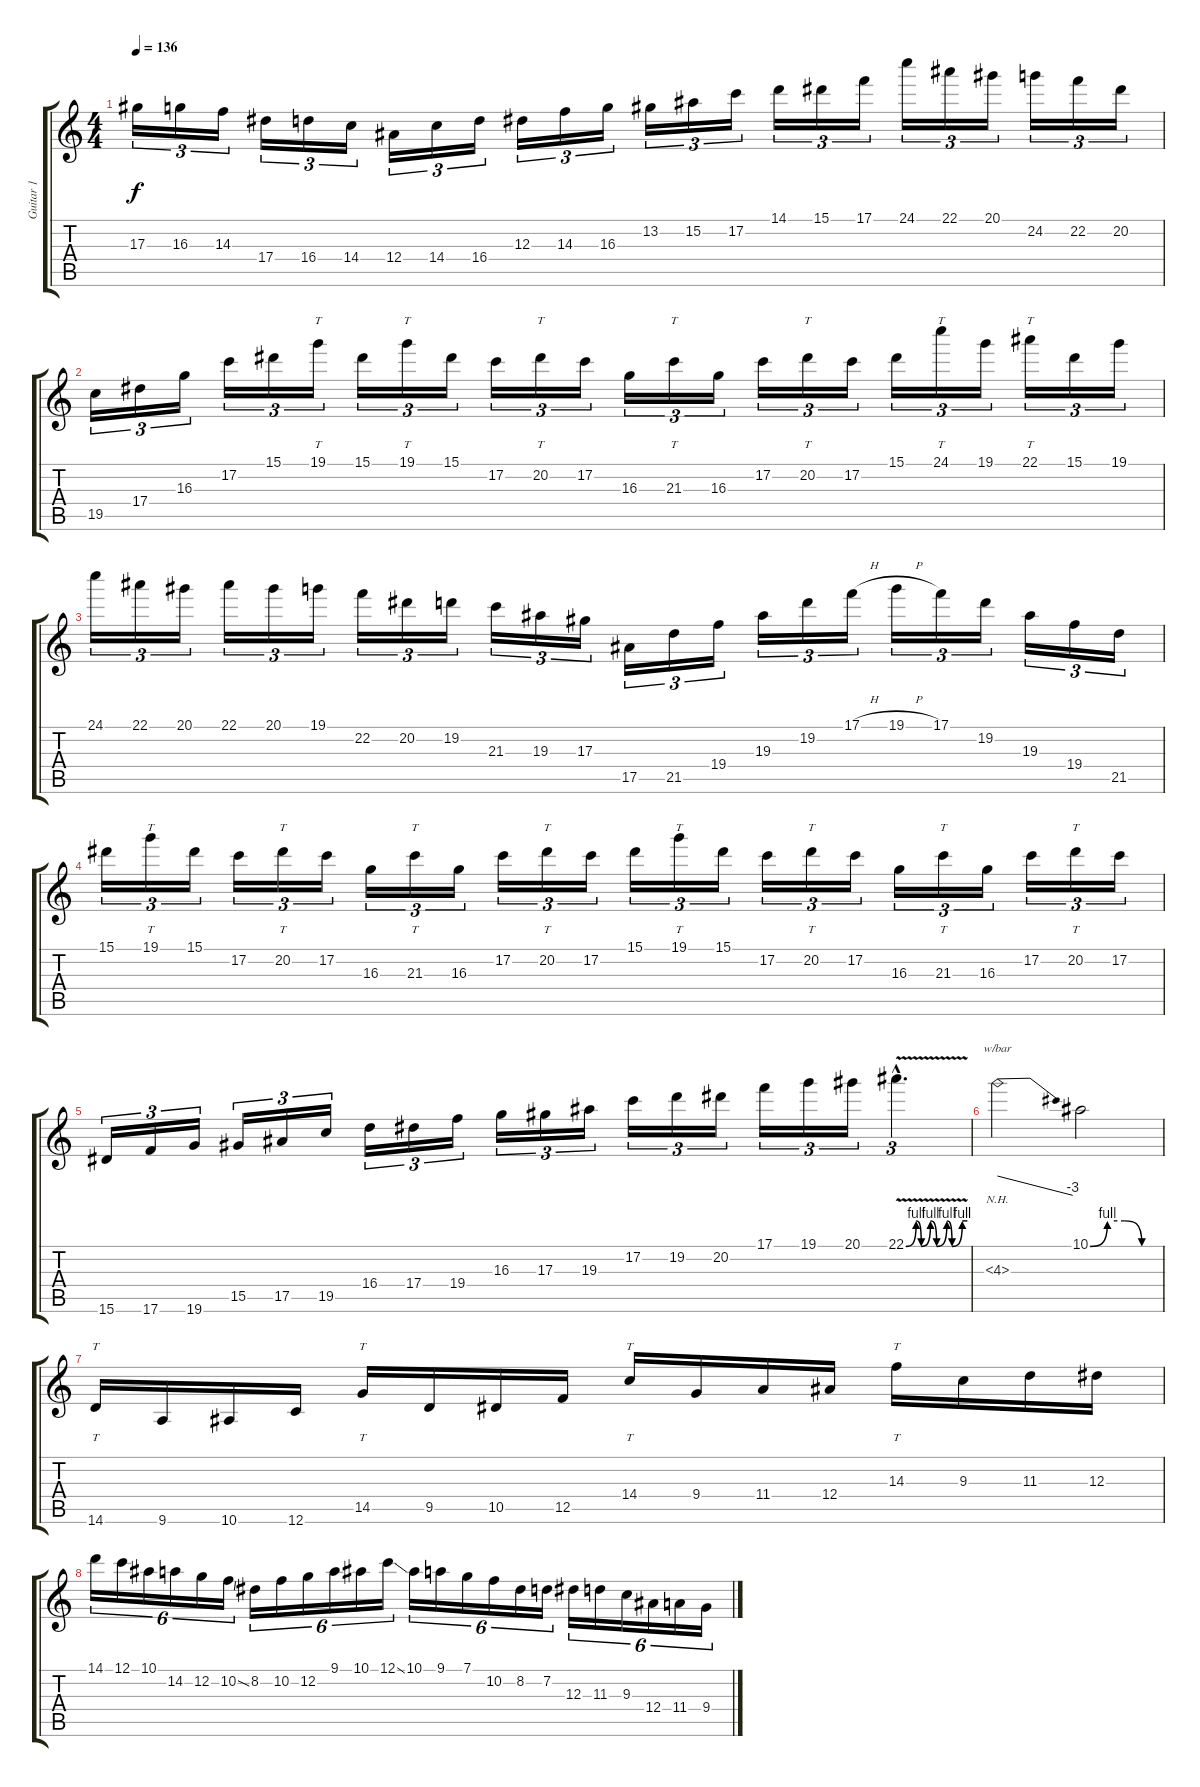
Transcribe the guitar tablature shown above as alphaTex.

\track ("Guitar 1" "Guitar 1") {instrument overdrivenguitar}
\staff {score tabs}
\tuning (C4 G3 Eb3 Bb2 F2 C2) {hide}
\ts (4 4)
\tempo 136
\clef g2
\ks c
17.3.16{tu (3 2) dy f} 16.3.16{tu (3 2)} 14.3.16{tu (3 2)} 17.4.16{tu (3 2)} 16.4.16{tu (3 2)} 14.4.16{tu (3 2)} 12.4.16{tu (3 2)} 14.4.16{tu (3 2)} 16.4.16{tu (3 2)} 12.3.16{tu (3 2)} 14.3.16{tu (3 2)} 16.3.16{tu (3 2)} 13.2.16{tu (3 2)} 15.2.16{tu (3 2)} 17.2.16{tu (3 2)} 14.1.16{tu (3 2)} 15.1.16{tu (3 2)} 17.1.16{tu (3 2)} 24.1.16{tu (3 2)} 22.1.16{tu (3 2)} 20.1.16{tu (3 2)} 24.2.16{tu (3 2)} 22.2.16{tu (3 2)} 20.2.16{tu (3 2)} |
19.5.16{tu (3 2)} 17.4.16{tu (3 2)} 16.3.16{tu (3 2)} 17.2.16{tu (3 2)} 15.1.16{tu (3 2)} 19.1.16{tt tu (3 2)} 15.1.16{tu (3 2)} 19.1.16{tt tu (3 2)} 15.1.16{tu (3 2)} 17.2.16{tu (3 2)} 20.2.16{tt tu (3 2)} 17.2.16{tu (3 2)} 16.3.16{tu (3 2)} 21.3.16{tt tu (3 2)} 16.3.16{tu (3 2)} 17.2.16{tu (3 2)} 20.2.16{tt tu (3 2)} 17.2.16{tu (3 2)} 15.1.16{tu (3 2)} 24.1.16{tt tu (3 2)} 19.1.16{tu (3 2)} 22.1.16{tt tu (3 2)} 15.1.16{tu (3 2)} 19.1.16{tu (3 2)} |
24.1.16{tu (3 2)} 22.1.16{tu (3 2)} 20.1.16{tu (3 2)} 22.1.16{tu (3 2)} 20.1.16{tu (3 2)} 19.1.16{tu (3 2)} 22.2.16{tu (3 2)} 20.2.16{tu (3 2)} 19.2.16{tu (3 2)} 21.3.16{tu (3 2)} 19.3.16{tu (3 2)} 17.3.16{tu (3 2)} 17.5.16{tu (3 2)} 21.5.16{tu (3 2)} 19.4.16{tu (3 2)} 19.3.16{tu (3 2)} 19.2.16{tu (3 2)} 17.1{h}.16{tu (3 2)} 19.1{h}.16{tu (3 2)} 17.1.16{tu (3 2)} 19.2.16{tu (3 2)} 19.3.16{tu (3 2)} 19.4.16{tu (3 2)} 21.5.16{tu (3 2)} |
15.1.16{tu (3 2)} 19.1.16{tt tu (3 2)} 15.1.16{tu (3 2)} 17.2.16{tu (3 2)} 20.2.16{tt tu (3 2)} 17.2.16{tu (3 2)} 16.3.16{tu (3 2)} 21.3.16{tt tu (3 2)} 16.3.16{tu (3 2)} 17.2.16{tu (3 2)} 20.2.16{tt tu (3 2)} 17.2.16{tu (3 2)} 15.1.16{tu (3 2)} 19.1.16{tt tu (3 2)} 15.1.16{tu (3 2)} 17.2.16{tu (3 2)} 20.2.16{tt tu (3 2)} 17.2.16{tu (3 2)} 16.3.16{tu (3 2)} 21.3.16{tt tu (3 2)} 16.3.16{tu (3 2)} 17.2.16{tu (3 2)} 20.2.16{tt tu (3 2)} 17.2.16{tu (3 2)} |
15.6.16{tu (3 2)} 17.6.16{tu (3 2)} 19.6.16{tu (3 2)} 15.5.16{tu (3 2)} 17.5.16{tu (3 2)} 19.5.16{tu (3 2)} 16.4.16{tu (3 2)} 17.4.16{tu (3 2)} 19.4.16{tu (3 2)} 16.3.16{tu (3 2)} 17.3.16{tu (3 2)} 19.3.16{tu (3 2)} 17.2.16{tu (3 2)} 19.2.16{tu (3 2)} 20.2.16{tu (3 2)} 17.1.16{tu (3 2)} 19.1.16{tu (3 2)} 20.1.16{tu (3 2)} 22.1{be (custom 0 0 10 4 15 0 24 4 30 0 40 4 45 0 55 4 60 4) v hac}.4{d tu (3 2)} |
4.3{nh}.2{tbe (dive default 0 0 60 -12)} 10.1{be (custom 0 0 15 4 30 4 45 0 60 0)}.2 |
14.6.16{tt} 9.6.16 10.6.16 12.6.16 14.5.16{tt} 9.5.16 10.5.16 12.5.16 14.4.16{tt} 9.4.16 11.4.16 12.4.16 14.3.16{tt} 9.3.16 11.3.16 12.3.16 |
14.1.16{tu (6 4)} 12.1.16{tu (6 4)} 10.1.16{tu (6 4)} 14.2.16{tu (6 4)} 12.2.16{tu (6 4)} 10.2{ss}.16{tu (6 4)} 8.2.16{tu (6 4)} 10.2.16{tu (6 4)} 12.2.16{tu (6 4)} 9.1.16{tu (6 4)} 10.1.16{tu (6 4)} 12.1{ss}.16{tu (6 4)} 10.1.16{tu (6 4)} 9.1.16{tu (6 4)} 7.1.16{tu (6 4)} 10.2.16{tu (6 4)} 8.2.16{tu (6 4)} 7.2.16{tu (6 4)} 12.3.16{tu (6 4)} 11.3.16{tu (6 4)} 9.3.16{tu (6 4)} 12.4.16{tu (6 4)} 11.4.16{tu (6 4)} 9.4.16{tu (6 4)}
